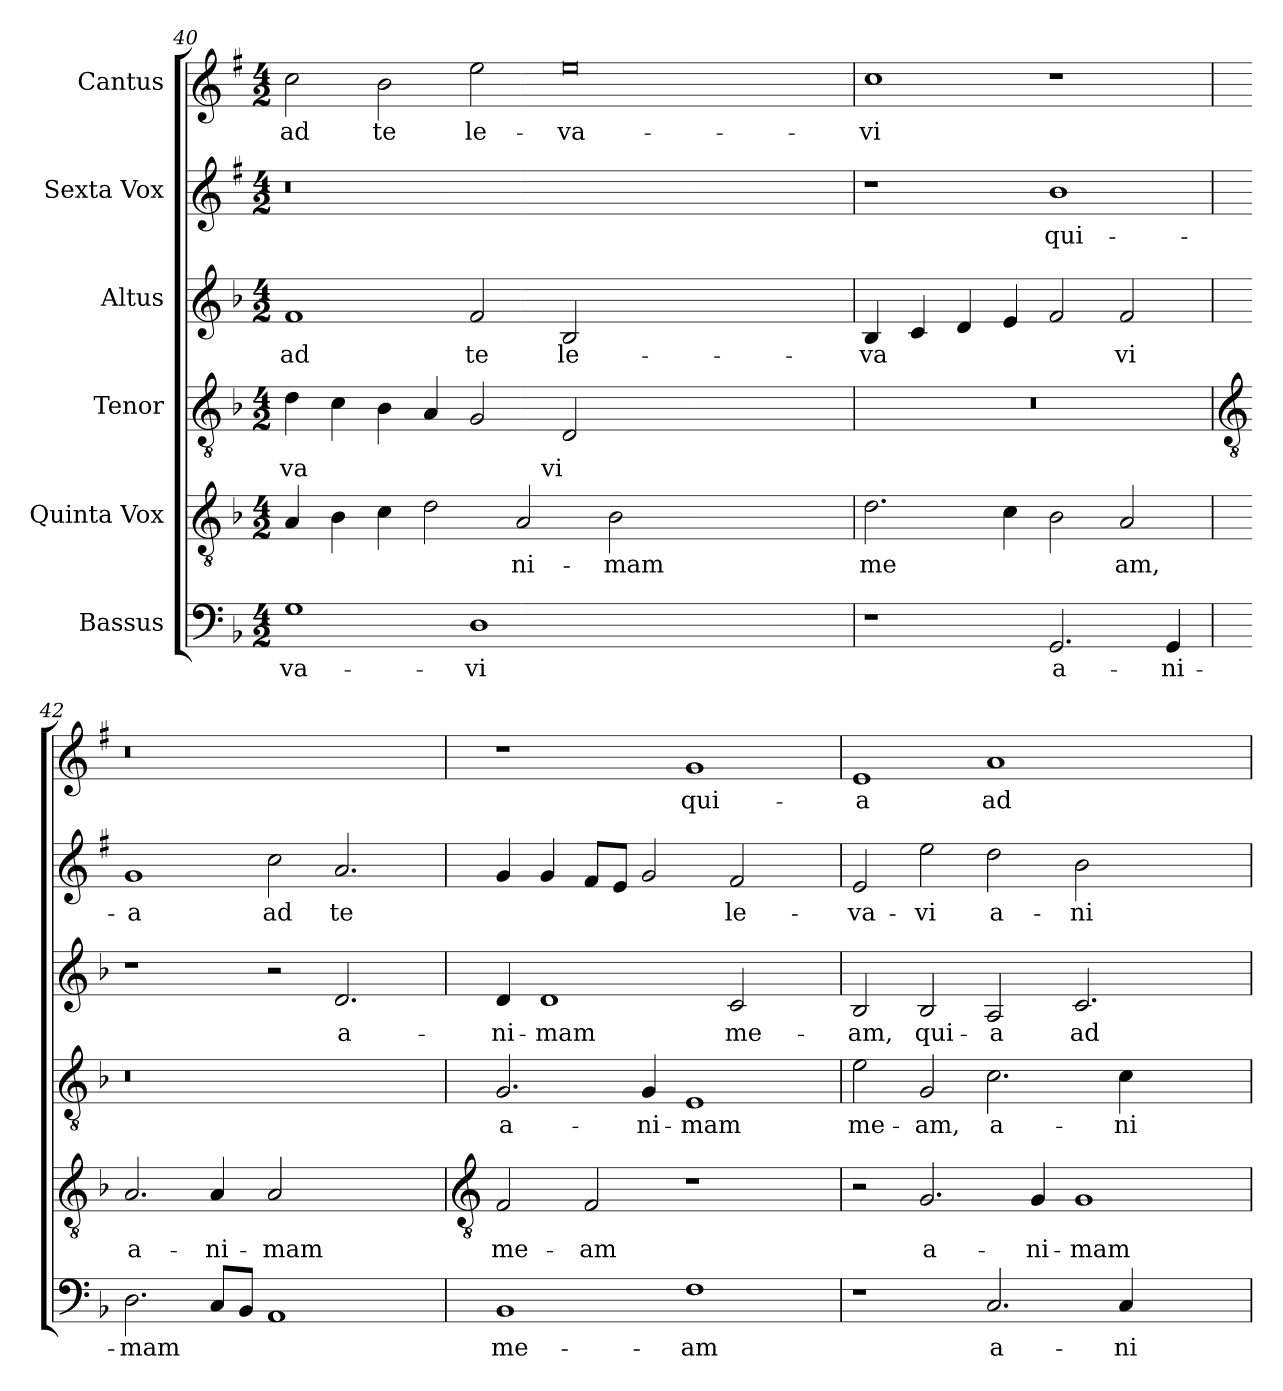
**kern	**text	**kern	**text	**kern	**text	**kern	**text	**kern	**text	**kern	**text
*part6	*part6	*part5	*part5	*part4	*part4	*part3	*part3	*part2	*part2	*part1	*part1
*staff6	*staff6	*staff5	*staff5	*staff4	*staff4	*staff3	*staff3	*staff2	*staff2	*staff1	*staff1
*I"Bassus	*	*I"Quinta Vox	*	*I"Tenor	*	*I"Altus	*	*I"Sexta Vox	*	*I"Cantus	*
*clefF4	*	*clefGv2	*	*clefGv2	*	*clefG2	*	*clefG2	*	*clefG2	*
*	*	*	*	*	*	*	*	*ITrd1c2	*	*ITrd1c2	*
*k[b-]	*	*k[b-]	*	*k[b-]	*	*k[b-]	*	*k[b-]	*	*k[b-]	*
*F:	*	*F:	*	*F:	*	*F:	*	*F:	*	*F:	*
*M4/2	*	*M4/2	*	*M4/2	*	*M4/2	*	*M4/2	*	*M4/2	*
=40	=40	=40	=40	=40	=40	=40	=40	=40	=40	=40	=40
!	!LO:LY:b	!	!	!	!LO:LY:b	!	!LO:LY:b	!	!	!	!LO:LY:b
1G	-va-	4A	.	4d	-va	1f	ad	0r	.	2b-	ad
.	.	4B-	.	4c	.	.	.	.	.	.	.
!	!	!	!	!	!	!	!	!	!	!	!LO:LY:b
.	.	4c	.	4B-	.	.	.	.	.	2a	te
.	.	2d	.	4A	.	.	.	.	.	.	.
!	!LO:LY:b	!	!	!	!	!	!LO:LY:b	!	!	!	!LO:LY:b
1D	-vi	.	.	2G	.	2f	te	.	.	2dd	le-
!	!	!	!LO:LY:b	!	!	!	!	!	!	!	!
.	.	2A	ni-	.	.	.	.	.	.	.	.
!	!	!	!	!	!LO:LY:b	!	!LO:LY:b	!	!	!	!LO:LY:b
.	.	.	.	2D	vi	2B-	le-	.	.	0dd	-va-
!	!	!	!LO:LY:b	!	!	!	!	!	!	!	!
.	.	2B-	-mam	.	.	.	.	.	.	.	.
1.ryy	.	.	.	1.ryy	.	1.ryy	.	1.ryy	.	.	.
.	.	1ryy	.	.	.	.	.	.	.	.	.
.	.	4ryy	.	.	.	.	.	.	.	.	.
=41	=41	=41	=41	=41	=41	=41	=41	=41	=41	=41	=41
!	!	!	!LO:LY:b	!	!	!	!LO:LY:b	!	!	!	!LO:LY:b
1r	.	2.d	me	0r	.	4B-	-va	1r	.	1b-	-vi
.	.	.	.	.	.	4c	.	.	.	.	.
.	.	.	.	.	.	4d	.	.	.	.	.
.	.	4c	.	.	.	4e	.	.	.	.	.
!	!LO:LY:b	!	!	!	!	!	!	!	!LO:LY:b	!	!
2.GG	a-	2B-	.	.	.	2f	.	1a	qui-	1r	.
!	!	!	!LO:LY:b	!	!	!	!LO:LY:b	!	!	!	!
.	.	2A	-am,	.	.	2f	vi	.	.	.	.
!	!LO:LY:b	!	!	!	!	!	!	!	!	!	!
4GG	-ni-	.	.	.	.	.	.	.	.	.	.
!!LO:LB:g=z
=42	=42	=42	=42	=42	=42	=42	=42	=42	=42	=42	=42
*	*	*	*	*clefGv2	*	*	*	*	*	*	*
!	!LO:LY:b	!	!LO:LY:b	!	!	!	!	!	!LO:LY:b	!	!
2.D	-mam	2.A	a-	0r	.	1r	.	1f	-a	0r	.
!	!	!	!LO:LY:b	!	!	!	!	!	!	!	!
8CL	.	4A	-ni-	.	.	.	.	.	.	.	.
8BB-J	.	.	.	.	.	.	.	.	.	.	.
!	!	!	!LO:LY:b	!	!	!	!	!	!LO:LY:b	!	!
1AA	.	2A	-mam	.	.	2r	.	2b-	ad	.	.
!	!	!	!	!	!	!	!LO:LY:b	!	!LO:LY:b	!	!
.	.	2.ryy	.	.	.	2.d	a-	2.g	te	.	.
4ryy	.	.	.	4ryy	.	.	.	.	.	4ryy	.
!!LO:LB:g=z
=43	=43	=43	=43	=43	=43	=43	=43	=43	=43	=43	=43
*	*	*clefGv2	*	*	*	*	*	*	*	*	*
!	!LO:LY:b	!	!LO:LY:b	!	!LO:LY:b	!	!LO:LY:b	!	!	!	!
1BB-	me-	2F	me-	2.G	a-	4d	-ni-	4f	.	1r	.
!	!	!	!	!	!	!	!LO:LY:b	!	!	!	!
.	.	.	.	.	.	1d	-mam	4f	.	.	.
!	!	!	!LO:LY:b	!	!	!	!	!	!	!	!
.	.	2F	-am	.	.	.	.	8eL	.	.	.
.	.	.	.	.	.	.	.	8dJ	.	.	.
!	!	!	!	!	!LO:LY:b	!	!	!	!	!	!
.	.	.	.	4G	-ni-	.	.	2f	.	.	.
!	!LO:LY:b	!	!	!	!LO:LY:b	!	!	!	!	!	!LO:LY:b
1F	-am	1r	.	1E	-mam	.	.	.	.	1f	qui-
!	!	!	!	!	!	!	!LO:LY:b	!	!LO:LY:b	!	!
.	.	.	.	.	.	2c	me-	2e	le-	.	.
.	.	.	.	.	.	4ryy	.	4ryy	.	.	.
!!LO:LB:g=z
=43A	=43A	=43A	=43A	=43A	=43A	=43A	=43A	=43A	=43A	=43A	=43A
!	!	!	!	!	!LO:LY:b	!	!LO:LY:b	!	!LO:LY:b	!	!LO:LY:b
1r	.	2r	.	2e	me-	2B-	-am,	2d	-va-	1d	-a
!	!	!	!LO:LY:b	!	!LO:LY:b	!	!LO:LY:b	!	!LO:LY:b	!	!
.	.	2.G	a-	2G	-am,	2B-	qui-	2dd	-vi	.	.
!	!LO:LY:b	!	!	!	!LO:LY:b	!	!LO:LY:b	!	!LO:LY:b	!	!LO:LY:b
2.C	a-	.	.	2.c	a-	2A	-a	2cc	a-	1g	ad
!	!	!	!LO:LY:b	!	!	!	!	!	!	!	!
.	.	4G	-ni-	.	.	.	.	.	.	.	.
!	!	!	!LO:LY:b	!	!	!	!LO:LY:b	!	!LO:LY:b	!	!
.	.	1G	-mam	.	.	2.c	ad	2a	-ni-	.	.
!	!LO:LY:b	!	!	!	!LO:LY:b	!	!	!	!	!	!
4C	-ni-	.	.	4c	-ni-	.	.	.	.	.	.
2ryy	.	.	.	2ryy	.	.	.	2ryy	.	2ryy	.
.	.	.	.	.	.	4ryy	.	.	.	.	.
=	=	=	=	=	=	=	=	=	=	=	=
*-	*-	*-	*-	*-	*-	*-	*-	*-	*-	*-	*-
